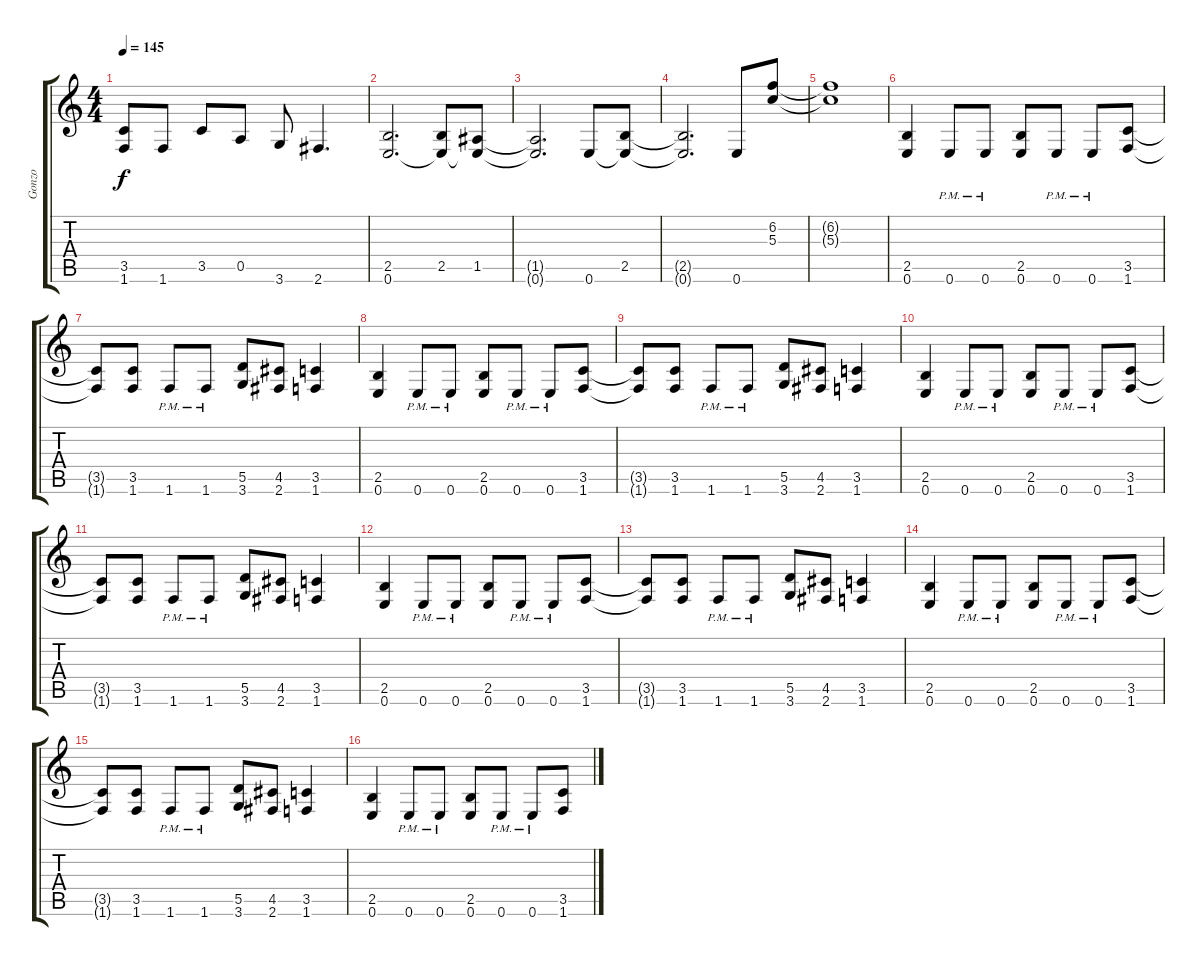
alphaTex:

\track ("Gonzo" "Gonzo") {instrument distortionguitar}
\staff {score tabs}
\tuning (E4 B3 G3 D3 A2 E2) {hide}
\ts (4 4)
\tempo 145
\clef g2
\ks c
(3.5{t} 1.6{t}).8{dy f} 1.6.8 3.5.8 0.5.8 3.6.8 2.6.4{d} |
(2.5 0.6).2{d} (2.5 0.6{t}).8 (1.5 0.6{t}).8 |
(1.5{t} 0.6{t}).2{d} 0.6.8 (2.5 0.6{t}).8 |
(2.5{t} 0.6{t}).2{d} 0.6.8 (6.2 5.3).8 |
(6.2{t} 5.3{t}).1 |
(2.5 0.6).4 0.6{pm}.8 0.6{pm}.8 (2.5 0.6).8 0.6{pm}.8 0.6{pm}.8 (3.5 1.6).8 |
(3.5{t} 1.6{t}).8 (3.5 1.6).8 1.6{pm}.8 1.6{pm}.8 (5.5 3.6).8 (4.5 2.6).8 (3.5 1.6).4 |
(2.5 0.6).4 0.6{pm}.8 0.6{pm}.8 (2.5 0.6).8 0.6{pm}.8 0.6{pm}.8 (3.5 1.6).8 |
(3.5{t} 1.6{t}).8 (3.5 1.6).8 1.6{pm}.8 1.6{pm}.8 (5.5 3.6).8 (4.5 2.6).8 (3.5 1.6).4 |
(2.5 0.6).4 0.6{pm}.8 0.6{pm}.8 (2.5 0.6).8 0.6{pm}.8 0.6{pm}.8 (3.5 1.6).8 |
(3.5{t} 1.6{t}).8 (3.5 1.6).8 1.6{pm}.8 1.6{pm}.8 (5.5 3.6).8 (4.5 2.6).8 (3.5 1.6).4 |
(2.5 0.6).4 0.6{pm}.8 0.6{pm}.8 (2.5 0.6).8 0.6{pm}.8 0.6{pm}.8 (3.5 1.6).8 |
(3.5{t} 1.6{t}).8 (3.5 1.6).8 1.6{pm}.8 1.6{pm}.8 (5.5 3.6).8 (4.5 2.6).8 (3.5 1.6).4 |
(2.5 0.6).4 0.6{pm}.8 0.6{pm}.8 (2.5 0.6).8 0.6{pm}.8 0.6{pm}.8 (3.5 1.6).8 |
(3.5{t} 1.6{t}).8 (3.5 1.6).8 1.6{pm}.8 1.6{pm}.8 (5.5 3.6).8 (4.5 2.6).8 (3.5 1.6).4 |
(2.5 0.6).4 0.6{pm}.8 0.6{pm}.8 (2.5 0.6).8 0.6{pm}.8 0.6{pm}.8 (3.5 1.6).8
